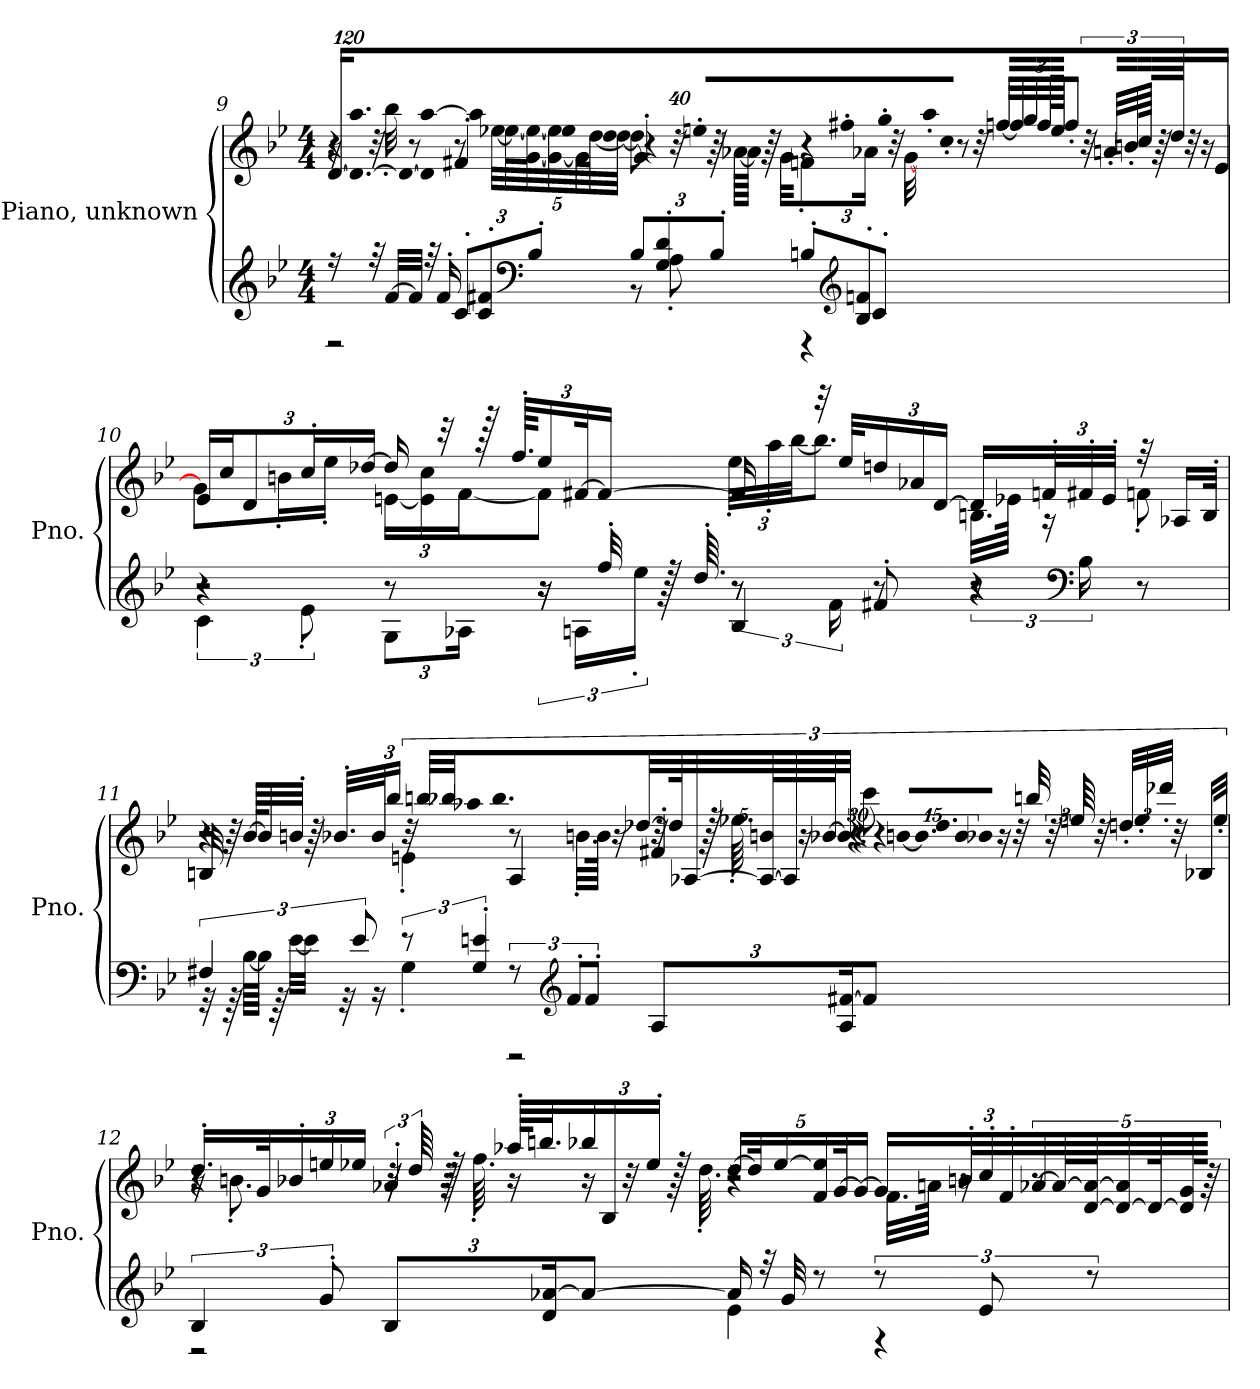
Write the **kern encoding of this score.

**kern	**kern
*part1	*part1
*staff2	*staff1
*I"Piano, unknown	*
*I'Pno.	*
!!LO:LB:g=z
*clefG2	*clefG2
*k[b-e-]	*k[b-e-]
*M4/4	*M4/4
=9	=9
*^	*
*	*	*Xbrackettup
!	!	!LO:N:vis=32.
*	*	*^
*	*	*	*^
16r	2r	[1920%103d/LLL	16r	4r
!	!	!LO:N:vis=32.	!	!
.	.	1920%103d/_ 1920%103aa/	.	.
32r	.	.	32r	.
[32f/LLL	.	.	32bb-'\	.
!	!	!LO:N:vis=32	!	!
.	.	640%23d/_	.	.
32f/JJJ]	.	.	8r	.
!	!	!LO:N:vis=64	!	!
.	.	960%17d/] [960%17aa/L	.	.
32r	.	.	.	.
!	!	!LO:N:vis=64	!	!
.	.	960%17aa/J]	.	.
!	!	!LO:N:vis=32	!	!
.	.	640%23ee-/	.	.
16f'/	.	.	.	.
!	!	!LO:N:vis=32	!	!
.	.	640%23dd/JJJ	.	.
*Xbrackettup	*	*	*	*
12c'/L	.	.	8r	4f#X'/
*	*	*brackettup	*	*
.	.	48r	.	.
.	.	48een'/LLL	.	.
.	.	48ff#X'/	.	.
*	*	*Xbrackettup	*	*
.	.	48gg'/	.	.
12c/' 12f#X/'	.	.	.	.
.	.	48aa'/	.	.
.	.	48cc'/JJJ	.	.
.	.	.	[40ee-X\LLL	.
.	.	8r	.	.
.	.	.	80ee-\L_	.
.	.	.	[80g\ 80ee-\_J	.
*clefF4	*	*	*	*
12B-'/J	.	.	.	.
.	.	.	40g\_ 40ee-\]	.
.	.	.	80g\L]	.
.	.	.	[80dd\J	.
.	.	.	40dd\JJJ_	.
12B-/L	8r	.	8dd\]	4g'/
.	.	32r	.	.
.	.	[32ffn/LLL	.	.
.	.	48ff/]	.	.
12G/' 12d/'	.	.	.	.
.	.	48gg/	.	.
.	.	96ff/L	.	.
.	.	96ee-/JJJ	.	.
.	8A'\	.	32r	.
.	.	8ff'/J	.	.
.	.	.	64r	.
12B-'/J	.	.	.	.
.	.	.	[64a-X\LLLL	.
.	.	.	64a-\JJJJ]	.
.	.	.	64r	.
.	.	.	32g\KKL	.
12Bn'/L	4r	.	8fn'\	4r
*	*	*brackettup	*	*
.	.	48r	.	.
.	.	48an'/LLL	.	.
.	.	48bn'/	.	.
.	.	96cc/JJJk	.	.
.	.	96r	.	.
*clefG2	*	*	*	*
12B/' 12fn/'	.	.	.	.
.	.	96dd/	.	.
.	.	32r	.	.
.	.	.	16a-X\Jk	.
.	.	16r	.	.
12c'/J	.	.	.	.
.	.	.	32r	.
.	.	16e-/	.	.
.	.	.	[32g\	.
1920ryy	1920ryy	.	1920ryy	1920ryy
*	*	*v	*v	*v
!!LO:LB:g=z
=10	=10	=10
*	*brackettup	*Xbrackettup
*	*^	*^
4r	6c\	2r	24e-/LL	8g\L]
.	.	.	24cc/J	.
.	.	.	12d/	.
.	.	.	.	16bn'\L
.	12e-'\	.	24cc'/L	.
.	.	.	.	16ee-'\JJ
.	.	.	[24dd-X/JJ	.
*	*Xbrackettup	*	*	*
8r	12G\L	.	16dd-/]	[24en\LL
.	.	.	.	24e\] 24cc\
.	.	.	32r	.
.	24A-X\Jk	.	.	[24f\J
.	.	.	128r	.
.	.	.	64.ff'/KKLL	.
*	*brackettup	*	*	*
16r	24r	.	24ee-/	8f\J]
.	24An\LL	.	[48f#X/K	.
32ff'/	.	.	16f#/JJ_	.
.	24ee-'\JJ	.	.	.
128r	.	.	.	.
64.dd'/	.	.	.	.
8r	12r	4B-/	16f#/]	48ee-'\LLL
.	.	.	.	48aa'\
.	.	.	.	[48bb-\JJ
.	.	.	32r	8.bb-\J]
.	24f\	.	.	.
.	.	.	32ee-/KLL	.
8f#X'/	8r	.	24ddn/	.
.	.	.	24a-X/	.
.	.	.	[24d/JJ	.
4r	12r	4r	16d/LL]	32.Bn\LLL
.	.	.	.	64e-X\JJJk
.	.	.	48fn'/L	16r
*clefF4	*	*	*	*
.	24B-\	.	48f#X'/	.
.	.	.	48e-'/JJJ	.
.	8r	.	32r	8fn'\
.	.	.	16A-X/LL	.
.	.	.	32B'/JJk	.
*	*v	*v	*	*
!!LO:LB:g=z
=11	=11	=11	=11
*	*	*	*^
6F#X/	32r	32Bn/	4r	2r
.	64r	64r	.	.
.	[64B-\LLLL	[64b-/KLLL	.	.
.	64B-\JJJJ]	32b-/]	.	.
.	64r	.	.	.
.	[32e-\LLL	32bn'/JJJ	.	.
.	32e-\JJJ]	64r	.	.
.	.	32.b-X'/LLL	.	.
.	32r	.	.	.
12e-/	.	.	.	.
.	16r	48b-/J	.	.
.	.	24bb-/JJ	.	.
*	*	*brackettup	*	*
12r	4G'\	48r	4en'\	.
.	.	48bbn/LLL	.	.
.	.	48bb-X/	.	.
.	.	64aa-X/K	.	.
.	.	32.bb-/	.	.
6G/' 6en/'	.	.	.	.
*	*	*Xbrackettup	*	*
.	.	[40dd-X/	.	.
.	.	80dd-/K]	.	.
.	.	[40A-X/	.	.
.	.	80A-/_ 80bn/L	.	.
.	.	80A-/]	.	.
.	.	[80b-X/J	.	.
.	.	40b-/JJJ]	.	.
*	*	*brackettup	*	*
!	!	!LO:N:vis=64	!	!
12r	2r	960%17r	8r	4A-/
!	!	!LO:N:vis=64	!	!
.	.	960%17r	.	.
.	.	1920ryy	.	.
!	!	!LO:N:vis=128	!	!
.	.	1920%17r	.	.
!	!	!LO:N:vis=256	!	!
.	.	[1920%17bn/KLLLL	.	.
!	!	!LO:N:vis=64.	!	!
.	.	640%17b/]	.	.
!	!	!LO:N:vis=64.	!	!
.	.	640%17dd-/	.	.
*clefG2	*	*	*	*
12f'/L	.	.	.	.
.	.	1920ryy	.	.
!	!	!LO:N:vis=256	!	!
.	.	1920%17b/L	.	.
!	!	!LO:N:vis=256	!	!
.	.	1920%17b-X/JJJJJ	.	.
.	.	16r	32.bn'\LLL	.
12f'/J	.	.	.	.
.	.	.	64b\JJJk	.
.	.	32r	16r	.
.	.	32bbn/	.	.
*Xbrackettup	*	*	*	*
12A/L	.	48r	32r	4f#X'/
.	.	96een/	.	.
.	.	32r	128r	.
.	.	.	64.ee-X'\	.
*	*	*Xbrackettup	*	*
.	.	48ddn'/LLL	16r	.
24A/ [24f#X/K	.	48ee-'/	.	.
.	.	48ddd-X'/JJJ	.	.
8f#/J]	.	32r	8ccc'\	.
.	.	16B-X/LL	.	.
.	.	32ee-'/JJk	.	.
!!LO:LB:g=z	!!	!!
=12	=12	=12	=12	=12
*brackettup	*	*	*	*
6B-/	2r	16.dd'/LL	16r	4r
.	.	.	8.bn'\	.
.	.	32g/K	.	.
.	.	24b-X'/	.	.
12g'/	.	24een/	.	.
.	.	24ee-X/JJ	.	.
*Xbrackettup	*	*brackettup	*	*
12B-/L	.	48r	32r	4a-X'/
.	.	96dd/	.	.
.	.	32r	128r	.
.	.	.	64.ff'\	.
.	.	64aa-X'/KLLL	16r	.
.	.	32.bbn/J	.	.
24d/ [24a-X/K	.	.	.	.
*	*	*Xbrackettup	*	*
8a-/J_	.	24bb-X/	16r	.
.	.	24B-/	.	.
.	.	.	32r	.
.	.	24ee-'/JJ	.	.
.	.	.	128r	.
.	.	.	64.dd'\	.
16a-/]	4e-\	[20dd/LL	4r	2r
.	.	40dd/K]	.	.
32r	.	.	.	.
.	.	[20ee-/	.	.
32g/	.	.	.	.
8r	.	20f/ 20ee-/]	.	.
.	.	[40g/K	.	.
.	.	20g/JJ_	.	.
*brackettup	*	*	*	*
12r	4r	16g/LL]	32.f\LLL	.
.	.	.	64an\JJJk	.
.	.	48bn'/L	16r	.
12e-/	.	48cc'/	.	.
.	.	48f'/	.	.
*	*	*brackettup	*	*
.	.	[40a-X/	8r	.
.	.	80a-/L_	.	.
.	.	[80d/ 80a-/_J	.	.
12r	.	.	.	.
.	.	40d/_ 40a-/]	.	.
.	.	80d/K_	.	.
.	.	40d/] 40g/JJJ	.	.
.	.	80r	.	.
*v	*v	*	*	*
*	*v	*v	*v
=	=
*-	*-
